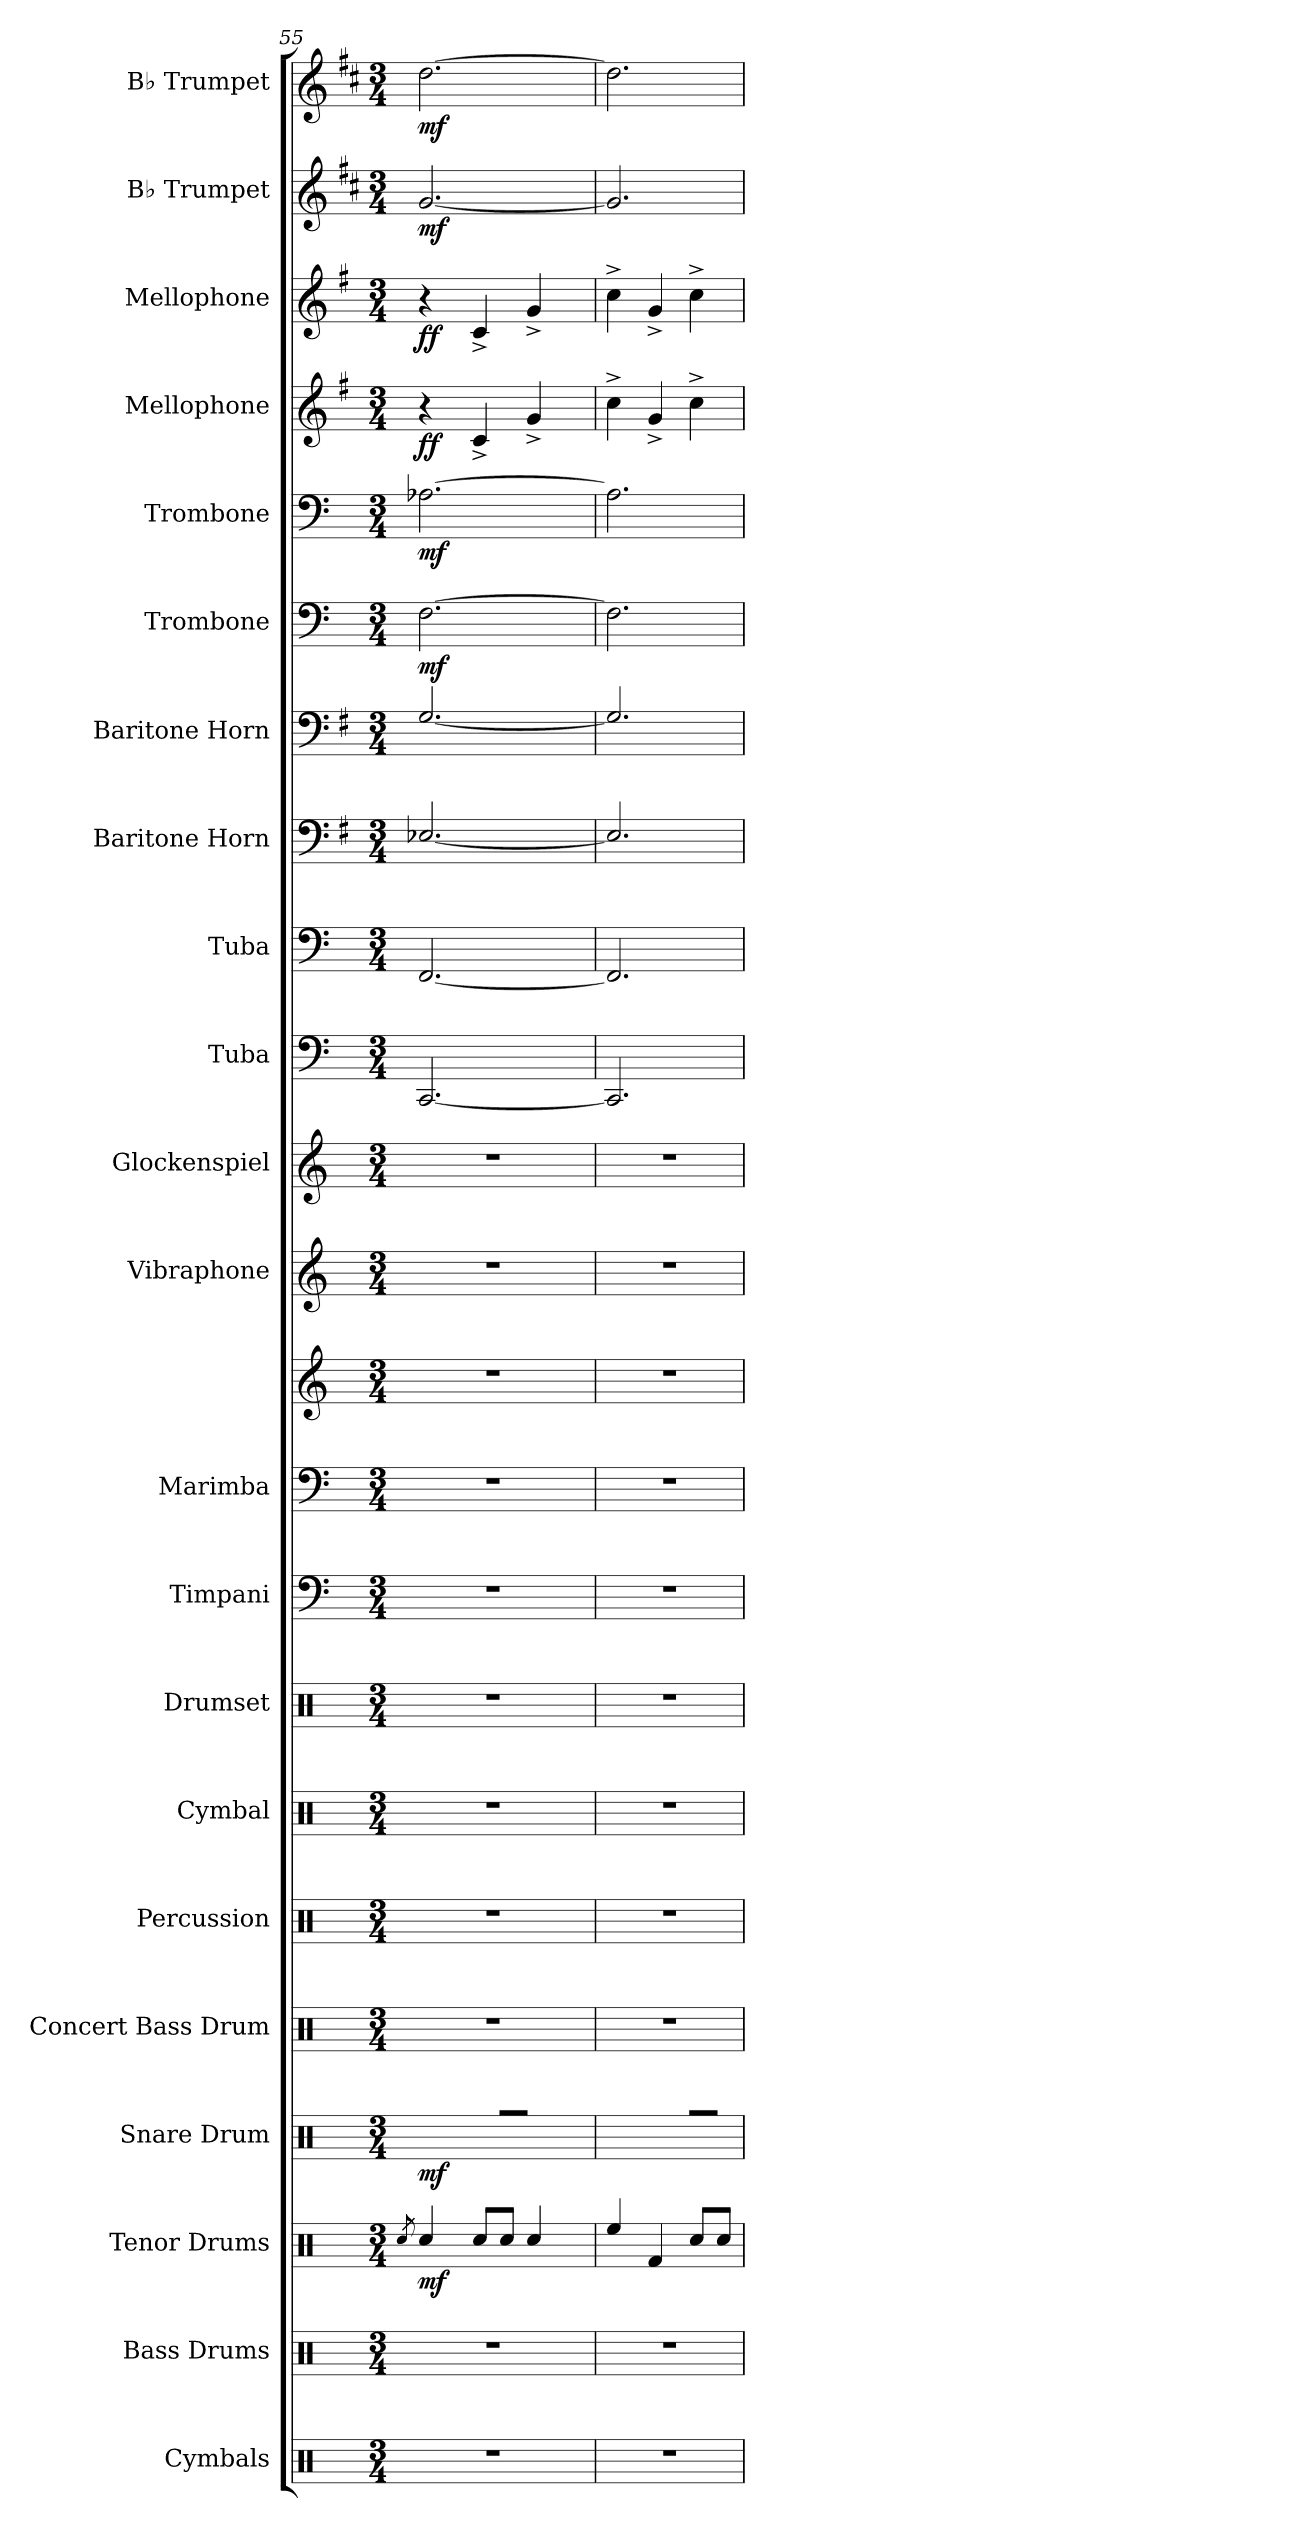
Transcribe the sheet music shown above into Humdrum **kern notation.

**kern	**kern	**kern	**dynam	**kern	**dynam	**kern	**kern	**kern	**kern	**kern	**kern	**kern	**kern	**kern	**kern	**kern	**kern	**kern	**kern	**dynam	**kern	**dynam	**kern	**dynam	**kern	**dynam	**kern	**dynam	**kern	**dynam
*part22	*part21	*part20	*part20	*part19	*part19	*part18	*part17	*part16	*part15	*part14	*part13	*part13	*part12	*part11	*part10	*part9	*part8	*part7	*part6	*part6	*part5	*part5	*part4	*part4	*part3	*part3	*part2	*part2	*part1	*part1
*staff23	*staff22	*staff21	*staff21	*staff20	*staff20	*staff19	*staff18	*staff17	*staff16	*staff15	*staff14	*staff13	*staff12	*staff11	*staff10	*staff9	*staff8	*staff7	*staff6	*staff6	*staff5	*staff5	*staff4	*staff4	*staff3	*staff3	*staff2	*staff2	*staff1	*staff1
*I"Cymbals	*I"Bass Drums	*I"Tenor Drums	*	*I"Snare Drum	*	*I"Concert Bass Drum	*I"Percussion	*I"Cymbal	*I"Drumset	*I"Timpani	*I"Marimba	*	*I"Vibraphone	*I"Glockenspiel	*I"Tuba	*I"Tuba	*I"Baritone Horn	*I"Baritone Horn	*I"Trombone	*	*I"Trombone	*	*I"Mellophone	*	*I"Mellophone	*	*I"B♭ Trumpet	*	*I"B♭ Trumpet	*
*I'Cym.	*I'B.D.	*I'T.D.	*	*I'S.D.	*	*I'Con. BD	*I'Perc.	*I'Cym.	*I'D. Set	*I'Timp.	*I'Mrm.	*	*I'Vib.	*I'Glock.	*I'Tba.	*I'Tba.	*I'Bar. Hn.	*I'Bar. Hn.	*I'Tbn.	*	*I'Tbn.	*	*I'Mello	*	*I'Mello	*	*I'B♭ Tpt.	*	*I'B♭ Tpt.	*
*clefX	*clefX	*clefX	*	*clefX	*	*clefX	*clefX	*clefX	*clefX	*clefF4	*clefF4	*clefG2	*clefG2	*clefG2	*clefF4	*clefF4	*clefF4	*clefF4	*clefF4	*	*clefF4	*	*clefG2	*	*clefG2	*	*clefG2	*	*clefG2	*
*	*	*	*	*	*	*	*	*	*	*	*	*	*	*ITrd-14c-24	*	*	*ITrd4c7	*ITrd4c7	*	*	*	*	*ITrd4c7	*	*ITrd4c7	*	*ITrd1c2	*	*ITrd1c2	*
*k[]	*k[]	*k[]	*	*k[]	*	*k[]	*k[]	*k[]	*k[]	*k[]	*k[]	*k[]	*k[]	*k[]	*k[]	*k[]	*k[]	*k[]	*k[]	*	*k[]	*	*k[]	*	*k[]	*	*k[]	*	*k[]	*
*M3/4	*M3/4	*M3/4	*	*M3/4	*	*M3/4	*M3/4	*M3/4	*M3/4	*M3/4	*M3/4	*M3/4	*M3/4	*M3/4	*M3/4	*M3/4	*M3/4	*M3/4	*M3/4	*	*M3/4	*	*M3/4	*	*M3/4	*	*M3/4	*	*M3/4	*
=55	=55	=55	=55	=55	=55	=55	=55	=55	=55	=55	=55	=55	=55	=55	=55	=55	=55	=55	=55	=55	=55	=55	=55	=55	=55	=55	=55	=55	=55	=55
.	.	8qRcc/	.	8qR/	.	.	.	.	.	.	.	.	.	.	.	.	.	.	.	.	.	.	.	.	.	.	.	.	.	.
!	!	!	!LO:DY:b	!	!LO:DY:b	!	!	!	!	!	!	!	!	!	!	!	!	!	!	!LO:DY:b	!	!LO:DY:b	!	!LO:DY:b	!	!LO:DY:b	!	!LO:DY:b	!	!LO:DY:b
2.r	2.r	4Rcc/	mf	4R/	mf	2.r	2.r	2.r	2.r	2.r	2.r	2.r	2.r	2.r	[2.CC/	[2.FF/	[2.AA-X/	[2.C/	[2.F\	mf	[2.A-X\	mf	4r	ff	4r	ff	[2.f/	mf	[2.cc\	mf
.	.	8Rcc/L	.	8R/L	.	.	.	.	.	.	.	.	.	.	.	.	.	.	.	.	.	.	4F^/	.	4F^/	.	.	.	.	.
.	.	8Rcc/J	.	8R/J	.	.	.	.	.	.	.	.	.	.	.	.	.	.	.	.	.	.	.	.	.	.	.	.	.	.
.	.	4Rcc/	.	4R/	.	.	.	.	.	.	.	.	.	.	.	.	.	.	.	.	.	.	4c^/	.	4c^/	.	.	.	.	.
!!LO:PB:g=z
=56	=56	=56	=56	=56	=56	=56	=56	=56	=56	=56	=56	=56	=56	=56	=56	=56	=56	=56	=56	=56	=56	=56	=56	=56	=56	=56	=56	=56	=56	=56
2.r	2.r	4Ree/	.	4R/	.	2.r	2.r	2.r	2.r	2.r	2.r	2.r	2.r	2.r	2.CC/]	2.FF/]	2.AA-/]	2.C/]	2.F\]	.	2.A-\]	.	4f^\	.	4f^\	.	2.f/]	.	2.cc\]	.
.	.	4Rf/	.	4R/	.	.	.	.	.	.	.	.	.	.	.	.	.	.	.	.	.	.	4c^/	.	4c^/	.	.	.	.	.
.	.	8Rcc/L	.	8R/L	.	.	.	.	.	.	.	.	.	.	.	.	.	.	.	.	.	.	4f^\	.	4f^\	.	.	.	.	.
.	.	8Rcc/J	.	8R/J	.	.	.	.	.	.	.	.	.	.	.	.	.	.	.	.	.	.	.	.	.	.	.	.	.	.
=	=	=	=	=	=	=	=	=	=	=	=	=	=	=	=	=	=	=	=	=	=	=	=	=	=	=	=	=	=	=
*-	*-	*-	*-	*-	*-	*-	*-	*-	*-	*-	*-	*-	*-	*-	*-	*-	*-	*-	*-	*-	*-	*-	*-	*-	*-	*-	*-	*-	*-	*-
